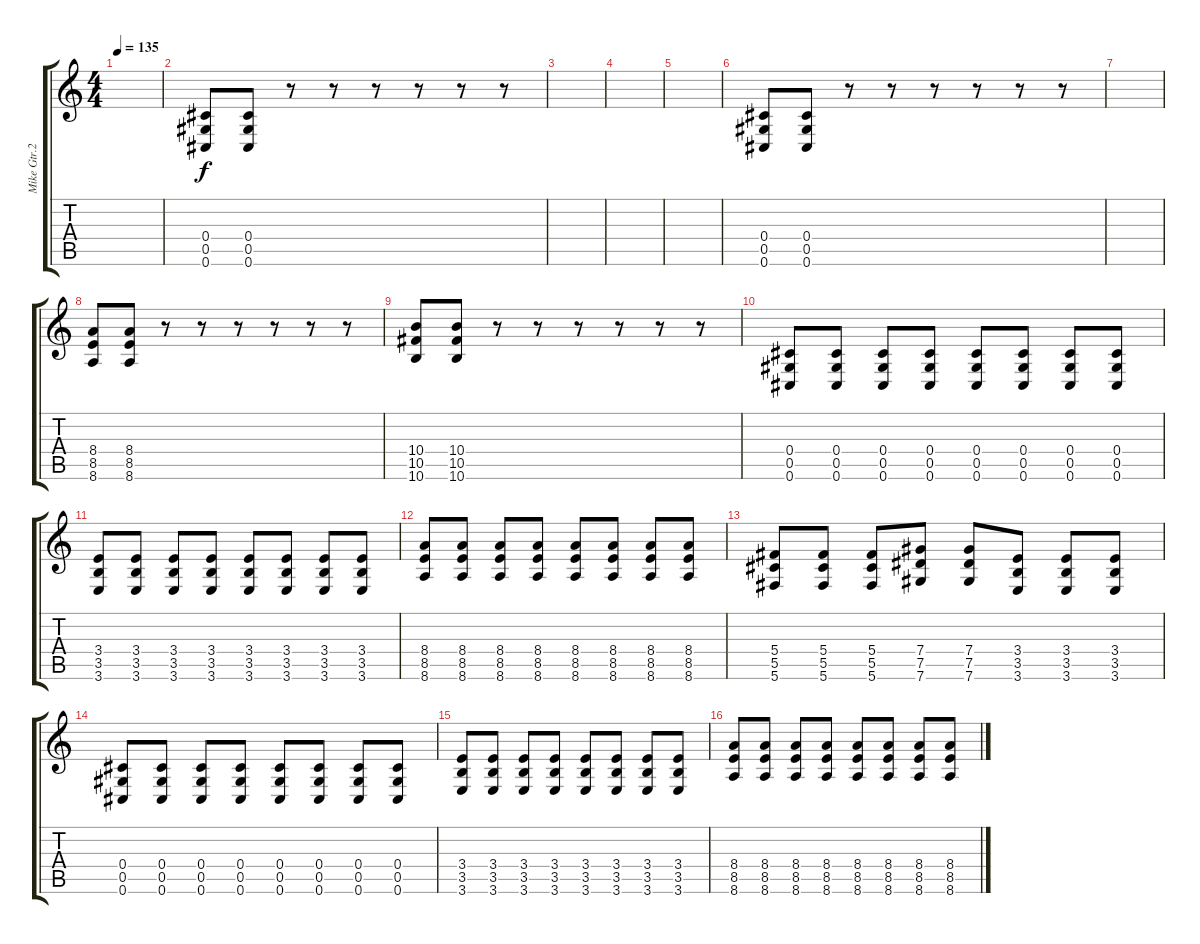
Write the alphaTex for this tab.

\track ("Mike Gtr.2" "Mike Gtr.2") {instrument distortionguitar}
\staff {score tabs}
\tuning (Eb4 Bb3 Gb3 Db3 Ab2 Db2) {hide}
\ts (4 4)
\tempo 135
\clef g2
\ks c
|
(0.4 0.5 0.6).8 (0.4 0.5 0.6).8 r.8 r.8 r.8 r.8 r.8 r.8 |
|
|
|
(0.4 0.5 0.6).8 (0.4 0.5 0.6).8 r.8 r.8 r.8 r.8 r.8 r.8 |
|
(8.4 8.5 8.6).8 (8.4 8.5 8.6).8 r.8 r.8 r.8 r.8 r.8 r.8 |
(10.4 10.5 10.6).8 (10.4 10.5 10.6).8 r.8 r.8 r.8 r.8 r.8 r.8 |
(0.4 0.5 0.6).8 (0.4 0.5 0.6).8 (0.4 0.5 0.6).8 (0.4 0.5 0.6).8 (0.4 0.5 0.6).8 (0.4 0.5 0.6).8 (0.4 0.5 0.6).8 (0.4 0.5 0.6).8 |
(3.4 3.5 3.6).8 (3.4 3.5 3.6).8 (3.4 3.5 3.6).8 (3.4 3.5 3.6).8 (3.4 3.5 3.6).8 (3.4 3.5 3.6).8 (3.4 3.5 3.6).8 (3.4 3.5 3.6).8 |
(8.4 8.5 8.6).8 (8.4 8.5 8.6).8 (8.4 8.5 8.6).8 (8.4 8.5 8.6).8 (8.4 8.5 8.6).8 (8.4 8.5 8.6).8 (8.4 8.5 8.6).8 (8.4 8.5 8.6).8 |
(5.4 5.5 5.6).8 (5.4 5.5 5.6).8 (5.4 5.5 5.6).8 (7.4 7.5 7.6).8 (7.4 7.5 7.6).8 (3.4 3.5 3.6).8 (3.4 3.5 3.6).8 (3.4 3.5 3.6).8 |
(0.4 0.5 0.6).8 (0.4 0.5 0.6).8 (0.4 0.5 0.6).8 (0.4 0.5 0.6).8 (0.4 0.5 0.6).8 (0.4 0.5 0.6).8 (0.4 0.5 0.6).8 (0.4 0.5 0.6).8 |
(3.4 3.5 3.6).8 (3.4 3.5 3.6).8 (3.4 3.5 3.6).8 (3.4 3.5 3.6).8 (3.4 3.5 3.6).8 (3.4 3.5 3.6).8 (3.4 3.5 3.6).8 (3.4 3.5 3.6).8 |
(8.4 8.5 8.6).8 (8.4 8.5 8.6).8 (8.4 8.5 8.6).8 (8.4 8.5 8.6).8 (8.4 8.5 8.6).8 (8.4 8.5 8.6).8 (8.4 8.5 8.6).8 (8.4 8.5 8.6).8
